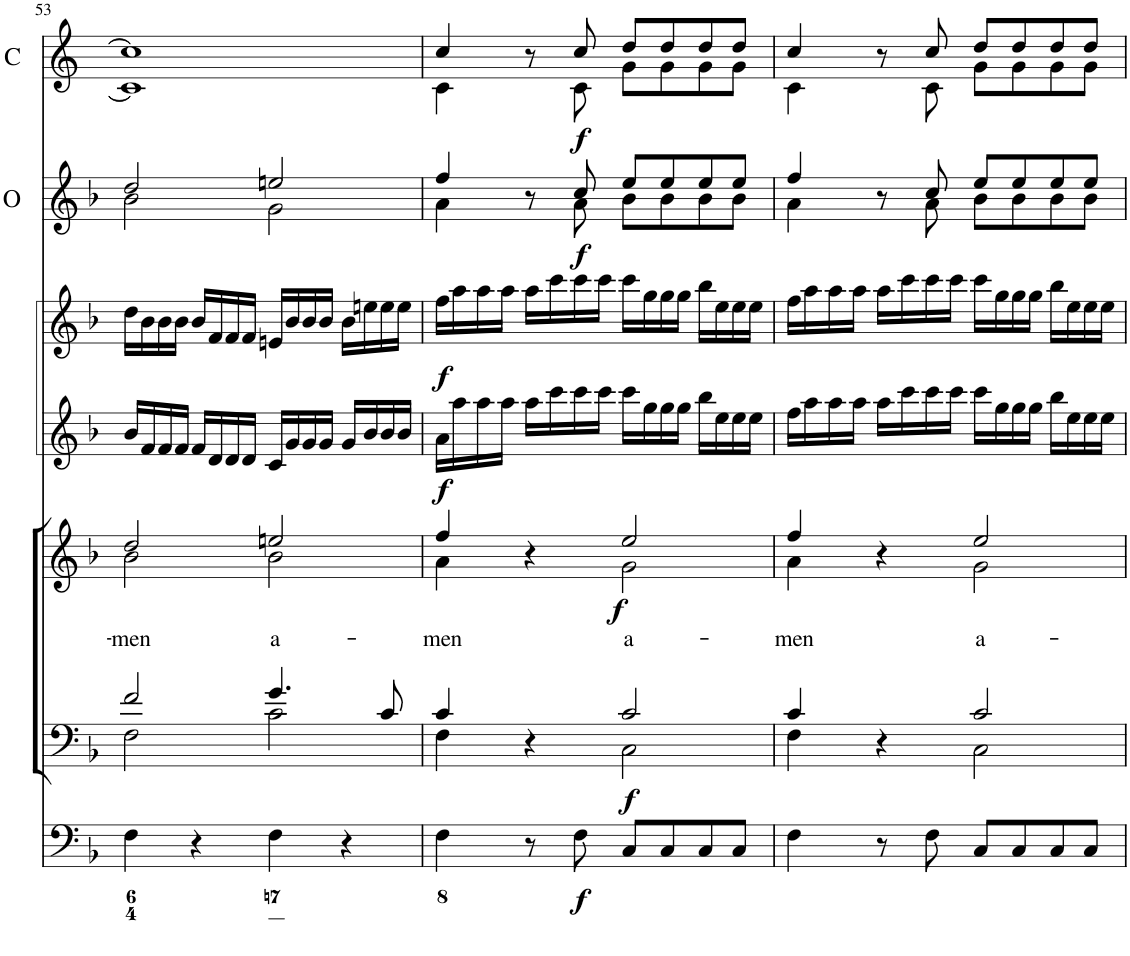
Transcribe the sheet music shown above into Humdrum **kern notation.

**kern	**dynam	**kern	**dynam	**kern	**text	**dynam	**kern	**dynam	**kern	**dynam	**kern	**dynam	**kern	**dynam
*part7	*part7	*part6	*part6	*part5	*part5	*part5	*part4	*part4	*part3	*part3	*part2	*part2	*part1	*part1
*staff7	*staff7	*staff6	*staff6	*staff5	*staff5	*staff5	*staff4	*staff4	*staff3	*staff3	*staff2	*staff2	*staff1	*staff1
*I"Organ	*	*I"Voice	*	*I"Voice	*	*	*I"Violin	*	*I"Violin	*	*I"Oboe	*	*I"Corni in F	*
*	*	*	*	*	*	*	*I'Vln	*	*I'Vln	*	*I'O	*	*I'C	*
!!LO:PB:g=z
*clefF4	*	*clefF4	*	*clefG2	*	*	*clefG2	*	*clefG2	*	*clefG2	*	*clefG2	*
*	*	*	*	*	*	*	*	*	*	*	*	*	*Trd4c7	*
*k[b-]	*	*k[b-]	*	*k[b-]	*	*	*k[b-]	*	*k[b-]	*	*k[b-]	*	*k[]	*
*M4/4	*	*M4/4	*	*M4/4	*	*	*M4/4	*	*M4/4	*	*M4/4	*	*M4/4	*
*met(c)	*	*met(c)	*	*met(c)	*	*	*met(c)	*	*met(c)	*	*met(c)	*	*met(c)	*
=53	=53	=53	=53	=53	=53	=53	=53	=53	=53	=53	=53	=53	=53	=53
*	*	*^	*	*^	*	*	*	*	*	*	*	*	*	*
!	!	!	!	!	!	!	!LO:LY:b	!	!	!	!	!	!	!	!	!
*	*	*	*	*	*	*	*	*	*	*	*	*	*^	*	*^	*
4F\	.	2f/	2F\	.	2dd/	2b-\	-men	.	16b-/LL	.	16dd\LL	.	2dd/	2b-\	.	1cc]	1c]	.
.	.	.	.	.	.	.	.	.	16f/	.	16b-\	.	.	.	.	.	.	.
.	.	.	.	.	.	.	.	.	16f/	.	16b-\	.	.	.	.	.	.	.
.	.	.	.	.	.	.	.	.	16f/JJ	.	16b-\JJ	.	.	.	.	.	.	.
4r	.	.	.	.	.	.	.	.	16f/LL	.	16b-/LL	.	.	.	.	.	.	.
.	.	.	.	.	.	.	.	.	16d/	.	16f/	.	.	.	.	.	.	.
.	.	.	.	.	.	.	.	.	16d/	.	16f/	.	.	.	.	.	.	.
.	.	.	.	.	.	.	.	.	16d/JJ	.	16f/JJ	.	.	.	.	.	.	.
!	!	!	!	!	!	!	!LO:LY:b	!	!	!	!	!	!	!	!	!	!	!
4F\	.	4.g/	2c\	.	2een/	2b-\	a-	.	16c/LL	.	16en/LL	.	2een/	2g\	.	.	.	.
.	.	.	.	.	.	.	.	.	16g/	.	16b-/	.	.	.	.	.	.	.
.	.	.	.	.	.	.	.	.	16g/	.	16b-/	.	.	.	.	.	.	.
.	.	.	.	.	.	.	.	.	16g/JJ	.	16b-/JJ	.	.	.	.	.	.	.
4r	.	.	.	.	.	.	.	.	16g/LL	.	16b-\LL	.	.	.	.	.	.	.
.	.	.	.	.	.	.	.	.	16b-/	.	16een\	.	.	.	.	.	.	.
.	.	8c/	.	.	.	.	.	.	16b-/	.	16ee\	.	.	.	.	.	.	.
.	.	.	.	.	.	.	.	.	16b-/JJ	.	16ee\JJ	.	.	.	.	.	.	.
=54	=54	=54	=54	=54	=54	=54	=54	=54	=54	=54	=54	=54	=54	=54	=54	=54	=54	=54
!	!	!	!	!	!	!	!LO:LY:b	!	!	!LO:DY:b	!	!LO:DY:b	!	!	!	!	!	!
4F\	.	4c/	4F\	.	4ff/	4a\	-men	.	16a\LL	f	16ff\LL	f	4ff/	4a\	.	4cc/	4c\	.
.	.	.	.	.	.	.	.	.	16aa\	.	16aa\	.	.	.	.	.	.	.
.	.	.	.	.	.	.	.	.	16aa\	.	16aa\	.	.	.	.	.	.	.
.	.	.	.	.	.	.	.	.	16aa\JJ	.	16aa\JJ	.	.	.	.	.	.	.
8r	.	4r	4ryy	.	4r	4ryy	.	.	16aa\LL	.	16aa\LL	.	8r	8ryy	.	8r	8ryy	.
.	.	.	.	.	.	.	.	.	16ccc\	.	16ccc\	.	.	.	.	.	.	.
!	!LO:DY:b	!	!	!	!	!	!	!	!	!	!	!	!	!	!LO:DY:b	!	!	!LO:DY:b
8F\	f	.	.	.	.	.	.	.	16ccc\	.	16ccc\	.	8cc/	8a\	f	8cc/	8c\	f
.	.	.	.	.	.	.	.	.	16ccc\JJ	.	16ccc\JJ	.	.	.	.	.	.	.
!	!	!	!	!LO:DY:b	!	!	!LO:LY:b	!LO:DY:b	!	!	!	!	!	!	!	!	!	!
8C/L	.	2c/	2C\	f	2ee/	2g\	a-	f	16ccc\LL	.	16ccc\LL	.	8ee/L	8b-\L	.	8dd/L	8g\L	.
.	.	.	.	.	.	.	.	.	16gg\	.	16gg\	.	.	.	.	.	.	.
8C/	.	.	.	.	.	.	.	.	16gg\	.	16gg\	.	8ee/	8b-\	.	8dd/	8g\	.
.	.	.	.	.	.	.	.	.	16gg\JJ	.	16gg\JJ	.	.	.	.	.	.	.
8C/	.	.	.	.	.	.	.	.	16bb-\LL	.	16bb-\LL	.	8ee/	8b-\	.	8dd/	8g\	.
.	.	.	.	.	.	.	.	.	16ee\	.	16ee\	.	.	.	.	.	.	.
8C/J	.	.	.	.	.	.	.	.	16ee\	.	16ee\	.	8ee/J	8b-\J	.	8dd/J	8g\J	.
.	.	.	.	.	.	.	.	.	16ee\JJ	.	16ee\JJ	.	.	.	.	.	.	.
=55	=55	=55	=55	=55	=55	=55	=55	=55	=55	=55	=55	=55	=55	=55	=55	=55	=55	=55
!	!	!	!	!	!	!	!LO:LY:b	!	!	!	!	!	!	!	!	!	!	!
4F\	.	4c/	4F\	.	4ff/	4a\	-men	.	16ff\LL	.	16ff\LL	.	4ff/	4a\	.	4cc/	4c\	.
.	.	.	.	.	.	.	.	.	16aa\	.	16aa\	.	.	.	.	.	.	.
.	.	.	.	.	.	.	.	.	16aa\	.	16aa\	.	.	.	.	.	.	.
.	.	.	.	.	.	.	.	.	16aa\JJ	.	16aa\JJ	.	.	.	.	.	.	.
8r	.	4r	4ryy	.	4r	4ryy	.	.	16aa\LL	.	16aa\LL	.	8r	8ryy	.	8r	8ryy	.
.	.	.	.	.	.	.	.	.	16ccc\	.	16ccc\	.	.	.	.	.	.	.
8F\	.	.	.	.	.	.	.	.	16ccc\	.	16ccc\	.	8cc/	8a\	.	8cc/	8c\	.
.	.	.	.	.	.	.	.	.	16ccc\JJ	.	16ccc\JJ	.	.	.	.	.	.	.
!	!	!	!	!	!	!	!LO:LY:b	!	!	!	!	!	!	!	!	!	!	!
8C/L	.	2c/	2C\	.	2ee/	2g\	a-	.	16ccc\LL	.	16ccc\LL	.	8ee/L	8b-\L	.	8dd/L	8g\L	.
.	.	.	.	.	.	.	.	.	16gg\	.	16gg\	.	.	.	.	.	.	.
8C/	.	.	.	.	.	.	.	.	16gg\	.	16gg\	.	8ee/	8b-\	.	8dd/	8g\	.
.	.	.	.	.	.	.	.	.	16gg\JJ	.	16gg\JJ	.	.	.	.	.	.	.
8C/	.	.	.	.	.	.	.	.	16bb-\LL	.	16bb-\LL	.	8ee/	8b-\	.	8dd/	8g\	.
.	.	.	.	.	.	.	.	.	16ee\	.	16ee\	.	.	.	.	.	.	.
8C/J	.	.	.	.	.	.	.	.	16ee\	.	16ee\	.	8ee/J	8b-\J	.	8dd/J	8g\J	.
.	.	.	.	.	.	.	.	.	16ee\JJ	.	16ee\JJ	.	.	.	.	.	.	.
*	*	*v	*v	*	*	*	*	*	*	*	*	*	*v	*v	*	*v	*v	*
*	*	*	*	*v	*v	*	*	*	*	*	*	*	*	*	*
=	=	=	=	=	=	=	=	=	=	=	=	=	=	=
*-	*-	*-	*-	*-	*-	*-	*-	*-	*-	*-	*-	*-	*-	*-
